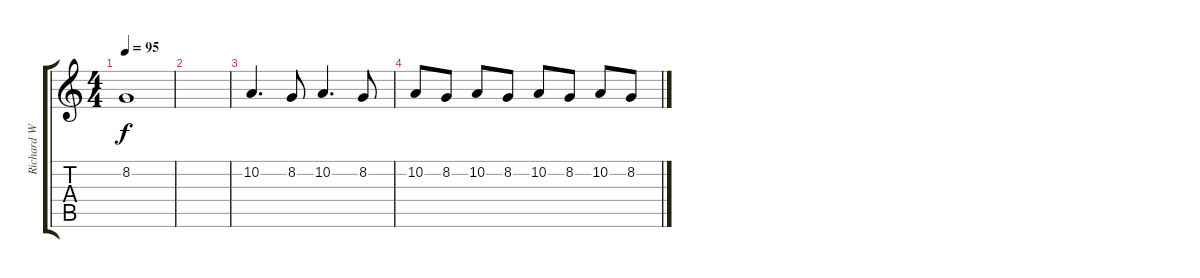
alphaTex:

\track ("Richard W" "Richard W") {instrument electricpiano1 bank 255}
\staff {score tabs}
\tuning (E4 B3 G3 D3 A2 E2) {hide}
\ts (4 4)
\tempo 95
\clef g2
\ks c
8.2.1{dy f} |
|
10.2.4{d} 8.2.8 10.2.4{d} 8.2.8 |
10.2.8 8.2.8 10.2.8 8.2.8 10.2.8 8.2.8 10.2.8 8.2.8
